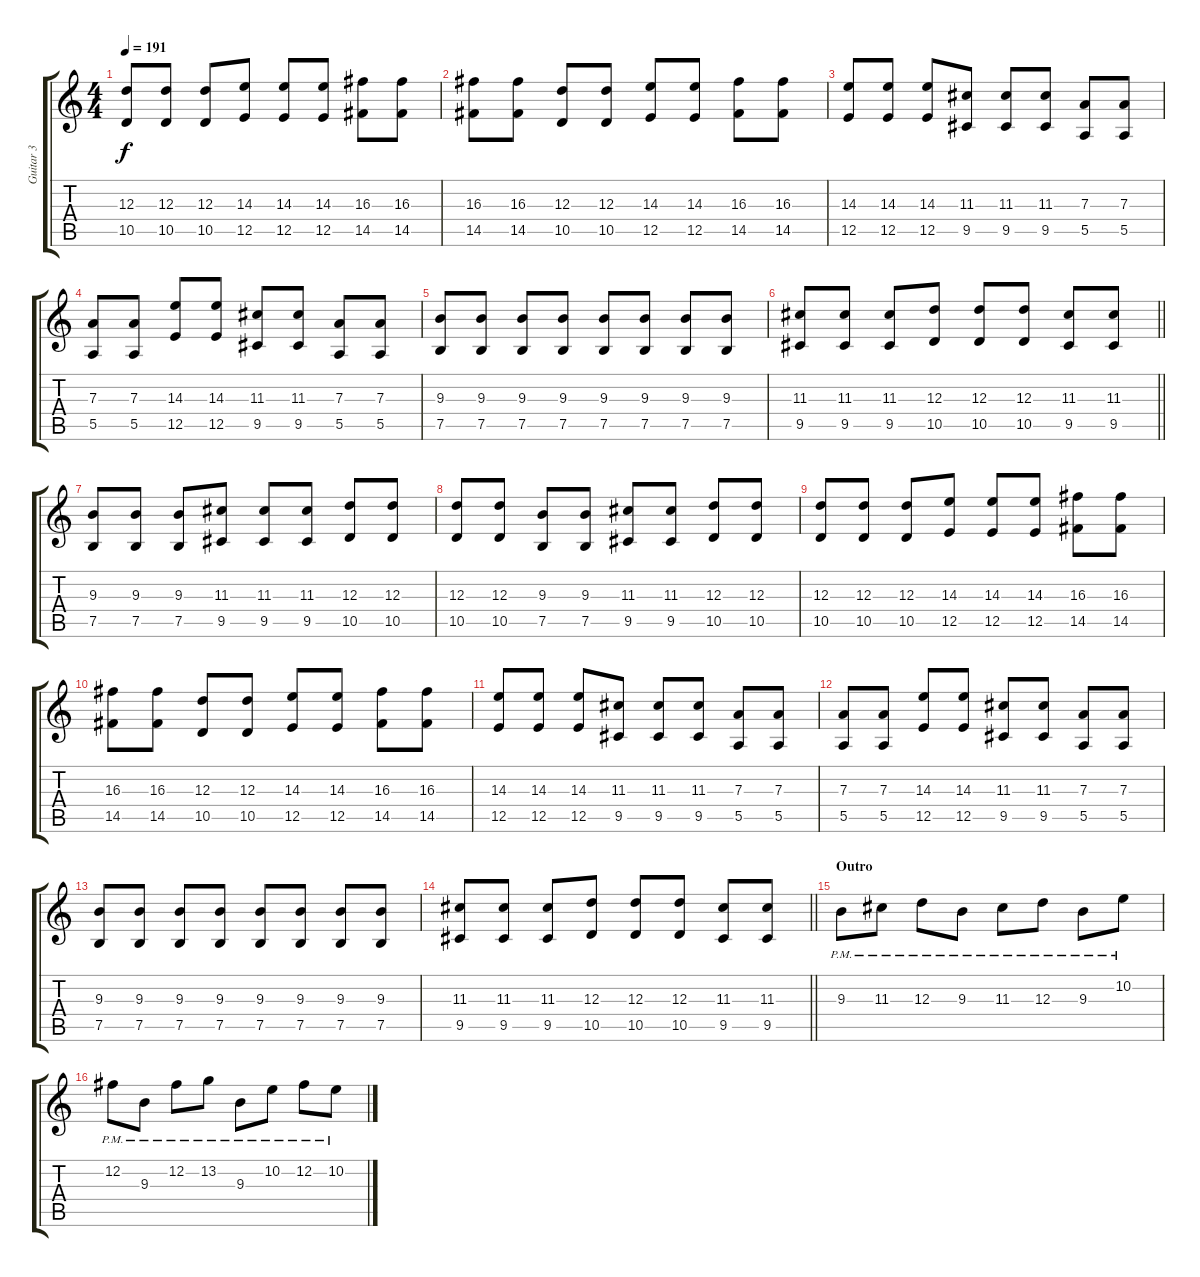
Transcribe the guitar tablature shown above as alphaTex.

\track ("Guitar 3" "Guitar 3") {instrument distortionguitar}
\staff {score tabs}
\tuning (B3 Gb3 D3 A2 E2 B1) {hide}
\ts (4 4)
\tempo 191
\clef g2
\ks c
(12.3 10.5).8{dy f} (12.3 10.5).8 (12.3 10.5).8 (14.3 12.5).8 (14.3 12.5).8 (14.3 12.5).8 (16.3 14.5).8 (16.3 14.5).8 |
(16.3 14.5).8 (16.3 14.5).8 (12.3 10.5).8 (12.3 10.5).8 (14.3 12.5).8 (14.3 12.5).8 (16.3 14.5).8 (16.3 14.5).8 |
(14.3 12.5).8 (14.3 12.5).8 (14.3 12.5).8 (11.3 9.5).8 (11.3 9.5).8 (11.3 9.5).8 (7.3 5.5).8 (7.3 5.5).8 |
(7.3 5.5).8 (7.3 5.5).8 (14.3 12.5).8 (14.3 12.5).8 (11.3 9.5).8 (11.3 9.5).8 (7.3 5.5).8 (7.3 5.5).8 |
(9.3 7.5).8 (9.3 7.5).8 (9.3 7.5).8 (9.3 7.5).8 (9.3 7.5).8 (9.3 7.5).8 (9.3 7.5).8 (9.3 7.5).8 |
\barLineRight lightlight
(11.3 9.5).8 (11.3 9.5).8 (11.3 9.5).8 (12.3 10.5).8 (12.3 10.5).8 (12.3 10.5).8 (11.3 9.5).8 (11.3 9.5).8 |
\section ("" "")
(9.3 7.5).8 (9.3 7.5).8 (9.3 7.5).8 (11.3 9.5).8 (11.3 9.5).8 (11.3 9.5).8 (12.3 10.5).8 (12.3 10.5).8 |
(12.3 10.5).8 (12.3 10.5).8 (9.3 7.5).8 (9.3 7.5).8 (11.3 9.5).8 (11.3 9.5).8 (12.3 10.5).8 (12.3 10.5).8 |
(12.3 10.5).8 (12.3 10.5).8 (12.3 10.5).8 (14.3 12.5).8 (14.3 12.5).8 (14.3 12.5).8 (16.3 14.5).8 (16.3 14.5).8 |
(16.3 14.5).8 (16.3 14.5).8 (12.3 10.5).8 (12.3 10.5).8 (14.3 12.5).8 (14.3 12.5).8 (16.3 14.5).8 (16.3 14.5).8 |
(14.3 12.5).8 (14.3 12.5).8 (14.3 12.5).8 (11.3 9.5).8 (11.3 9.5).8 (11.3 9.5).8 (7.3 5.5).8 (7.3 5.5).8 |
(7.3 5.5).8 (7.3 5.5).8 (14.3 12.5).8 (14.3 12.5).8 (11.3 9.5).8 (11.3 9.5).8 (7.3 5.5).8 (7.3 5.5).8 |
(9.3 7.5).8 (9.3 7.5).8 (9.3 7.5).8 (9.3 7.5).8 (9.3 7.5).8 (9.3 7.5).8 (9.3 7.5).8 (9.3 7.5).8 |
\barLineRight lightlight
(11.3 9.5).8 (11.3 9.5).8 (11.3 9.5).8 (12.3 10.5).8 (12.3 10.5).8 (12.3 10.5).8 (11.3 9.5).8 (11.3 9.5).8 |
\section ("" "Outro")
9.3{pm}.8{volume 14} 11.3{pm}.8 12.3{pm}.8 9.3{pm}.8 11.3{pm}.8 12.3{pm}.8 9.3{pm}.8 10.2{pm}.8 |
12.2{pm}.8 9.3{pm}.8 12.2{pm}.8 13.2{pm}.8 9.3{pm}.8 10.2{pm}.8 12.2{pm}.8 10.2{pm}.8
